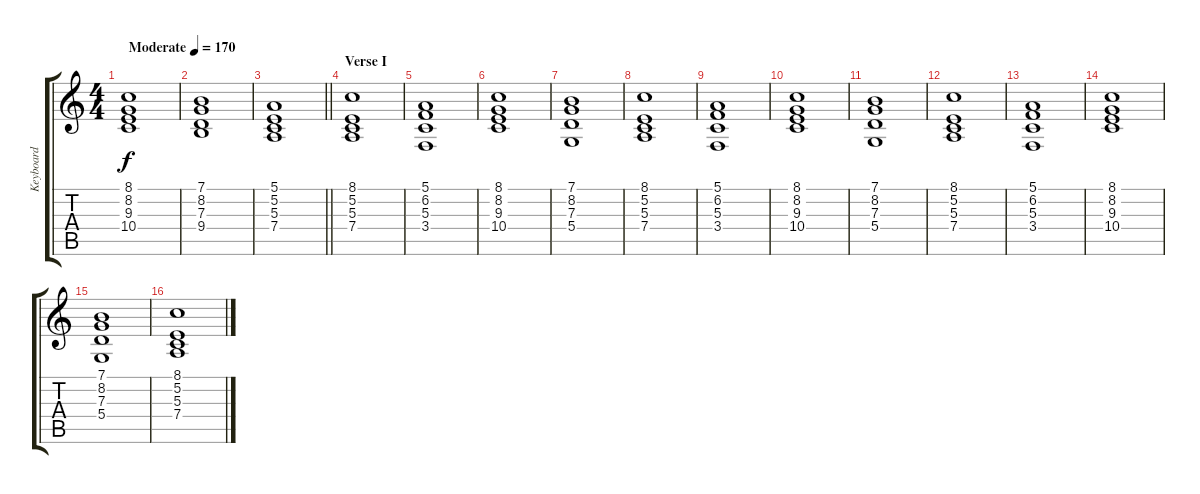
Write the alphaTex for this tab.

\track ("Keyboard" "Keyboard") {instrument pad2warm}
\staff {score tabs}
\tuning (E4 B3 G3 D3 A2 E2) {hide}
\ts (4 4)
\tempo (170 "Moderate")
\clef g2
\ks c
(8.1 8.2 9.3 10.4).1{dy f instrument pad2warm} |
(7.1 8.2 7.3 9.4).1 |
\barLineRight lightlight
(5.1 5.2 5.3 7.4).1 |
\section ("" "Verse I")
(8.1 5.2 5.3 7.4).1 |
(5.1 6.2 5.3 3.4).1 |
(8.1 8.2 9.3 10.4).1 |
(7.1 8.2 7.3 5.4).1 |
(8.1 5.2 5.3 7.4).1 |
(5.1 6.2 5.3 3.4).1 |
(8.1 8.2 9.3 10.4).1 |
(7.1 8.2 7.3 5.4).1 |
(8.1 5.2 5.3 7.4).1 |
(5.1 6.2 5.3 3.4).1 |
(8.1 8.2 9.3 10.4).1 |
(7.1 8.2 7.3 5.4).1 |
(8.1 5.2 5.3 7.4).1
